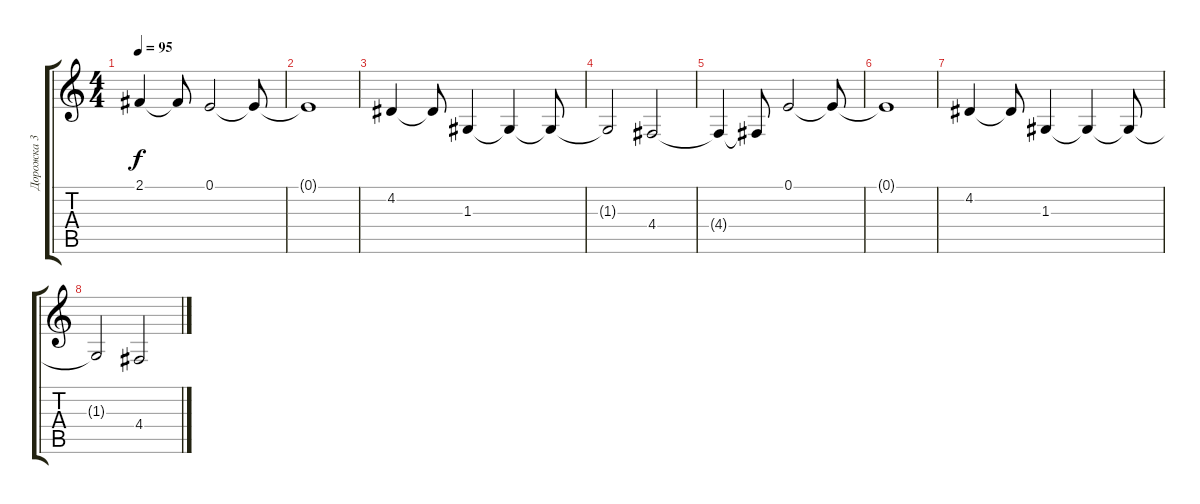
\track ("Дорожка 3" "Дорожка 3") {instrument recorder}
\staff {score tabs}
\tuning (E4 B3 G3 D3 A2 E2) {hide}
\ts (4 4)
\tempo 95
\clef g2
\ks c
2.1{t}.4{dy f} 2.1{t}.8 0.1.2 0.1{t}.8 |
0.1{t}.1 |
4.2.4 4.2{t}.8 1.3.4 1.3{t}.4 1.3{t}.8 |
1.3{t}.2 4.4.2 |
4.4{t}.4 4.4{t}.8 0.1.2 0.1{t}.8 |
0.1{t}.1 |
4.2.4 4.2{t}.8 1.3.4 1.3{t}.4 1.3{t}.8 |
1.3{t}.2 4.4.2
